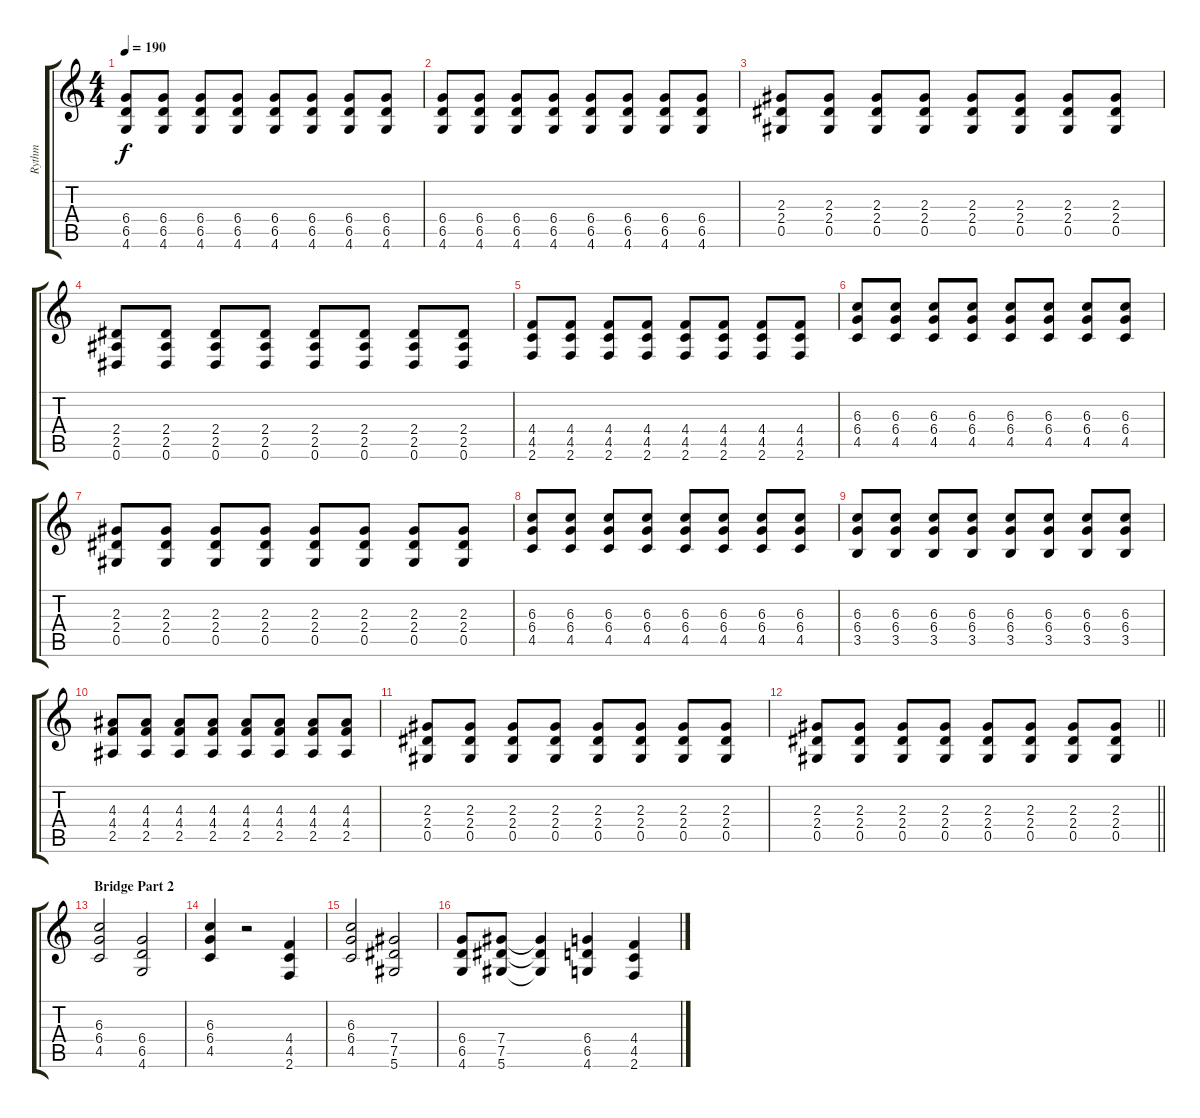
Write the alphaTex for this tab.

\track ("Rythm" "Rythm") {instrument distortionguitar}
\staff {score tabs}
\tuning (Eb4 Bb3 Gb3 Db3 Ab2 Eb2) {hide}
\ts (4 4)
\tempo 190
\clef g2
\ks c
(6.4 6.5 4.6).8{dy f} (6.4 6.5 4.6).8 (6.4 6.5 4.6).8 (6.4 6.5 4.6).8 (6.4 6.5 4.6).8 (6.4 6.5 4.6).8 (6.4 6.5 4.6).8 (6.4 6.5 4.6).8 |
(6.4 6.5 4.6).8 (6.4 6.5 4.6).8 (6.4 6.5 4.6).8 (6.4 6.5 4.6).8 (6.4 6.5 4.6).8 (6.4 6.5 4.6).8 (6.4 6.5 4.6).8 (6.4 6.5 4.6).8 |
(2.3 2.4 0.5).8 (2.3 2.4 0.5).8 (2.3 2.4 0.5).8 (2.3 2.4 0.5).8 (2.3 2.4 0.5).8 (2.3 2.4 0.5).8 (2.3 2.4 0.5).8 (2.3 2.4 0.5).8 |
(2.4 2.5 0.6).8 (2.4 2.5 0.6).8 (2.4 2.5 0.6).8 (2.4 2.5 0.6).8 (2.4 2.5 0.6).8 (2.4 2.5 0.6).8 (2.4 2.5 0.6).8 (2.4 2.5 0.6).8 |
(4.4 4.5 2.6).8 (4.4 4.5 2.6).8 (4.4 4.5 2.6).8 (4.4 4.5 2.6).8 (4.4 4.5 2.6).8 (4.4 4.5 2.6).8 (4.4 4.5 2.6).8 (4.4 4.5 2.6).8 |
(6.3 6.4 4.5).8 (6.3 6.4 4.5).8 (6.3 6.4 4.5).8 (6.3 6.4 4.5).8 (6.3 6.4 4.5).8 (6.3 6.4 4.5).8 (6.3 6.4 4.5).8 (6.3 6.4 4.5).8 |
(2.3 2.4 0.5).8 (2.3 2.4 0.5).8 (2.3 2.4 0.5).8 (2.3 2.4 0.5).8 (2.3 2.4 0.5).8 (2.3 2.4 0.5).8 (2.3 2.4 0.5).8 (2.3 2.4 0.5).8 |
(6.3 6.4 4.5).8 (6.3 6.4 4.5).8 (6.3 6.4 4.5).8 (6.3 6.4 4.5).8 (6.3 6.4 4.5).8 (6.3 6.4 4.5).8 (6.3 6.4 4.5).8 (6.3 6.4 4.5).8 |
(6.3 6.4 3.5).8 (6.3 6.4 3.5).8 (6.3 6.4 3.5).8 (6.3 6.4 3.5).8 (6.3 6.4 3.5).8 (6.3 6.4 3.5).8 (6.3 6.4 3.5).8 (6.3 6.4 3.5).8 |
(4.3 4.4 2.5).8 (4.3 4.4 2.5).8 (4.3 4.4 2.5).8 (4.3 4.4 2.5).8 (4.3 4.4 2.5).8 (4.3 4.4 2.5).8 (4.3 4.4 2.5).8 (4.3 4.4 2.5).8 |
(2.3 2.4 0.5).8 (2.3 2.4 0.5).8 (2.3 2.4 0.5).8 (2.3 2.4 0.5).8 (2.3 2.4 0.5).8 (2.3 2.4 0.5).8 (2.3 2.4 0.5).8 (2.3 2.4 0.5).8 |
\barLineRight lightlight
(2.3 2.4 0.5).8 (2.3 2.4 0.5).8 (2.3 2.4 0.5).8 (2.3 2.4 0.5).8 (2.3 2.4 0.5).8 (2.3 2.4 0.5).8 (2.3 2.4 0.5).8 (2.3 2.4 0.5).8 |
\section ("" "Bridge Part 2")
(6.3 6.4 4.5).2 (6.4 6.5 4.6).2 |
(6.3 6.4 4.5).4 r.2 (4.4 4.5 2.6).4 |
(6.3 6.4 4.5).2 (7.4 7.5 5.6).2 |
(6.4 6.5 4.6).8 (7.4 7.5 5.6).8 (7.4{t} 7.5{t} 5.6{t}).4 (6.4 6.5 4.6).4 (4.4 4.5 2.6).4
